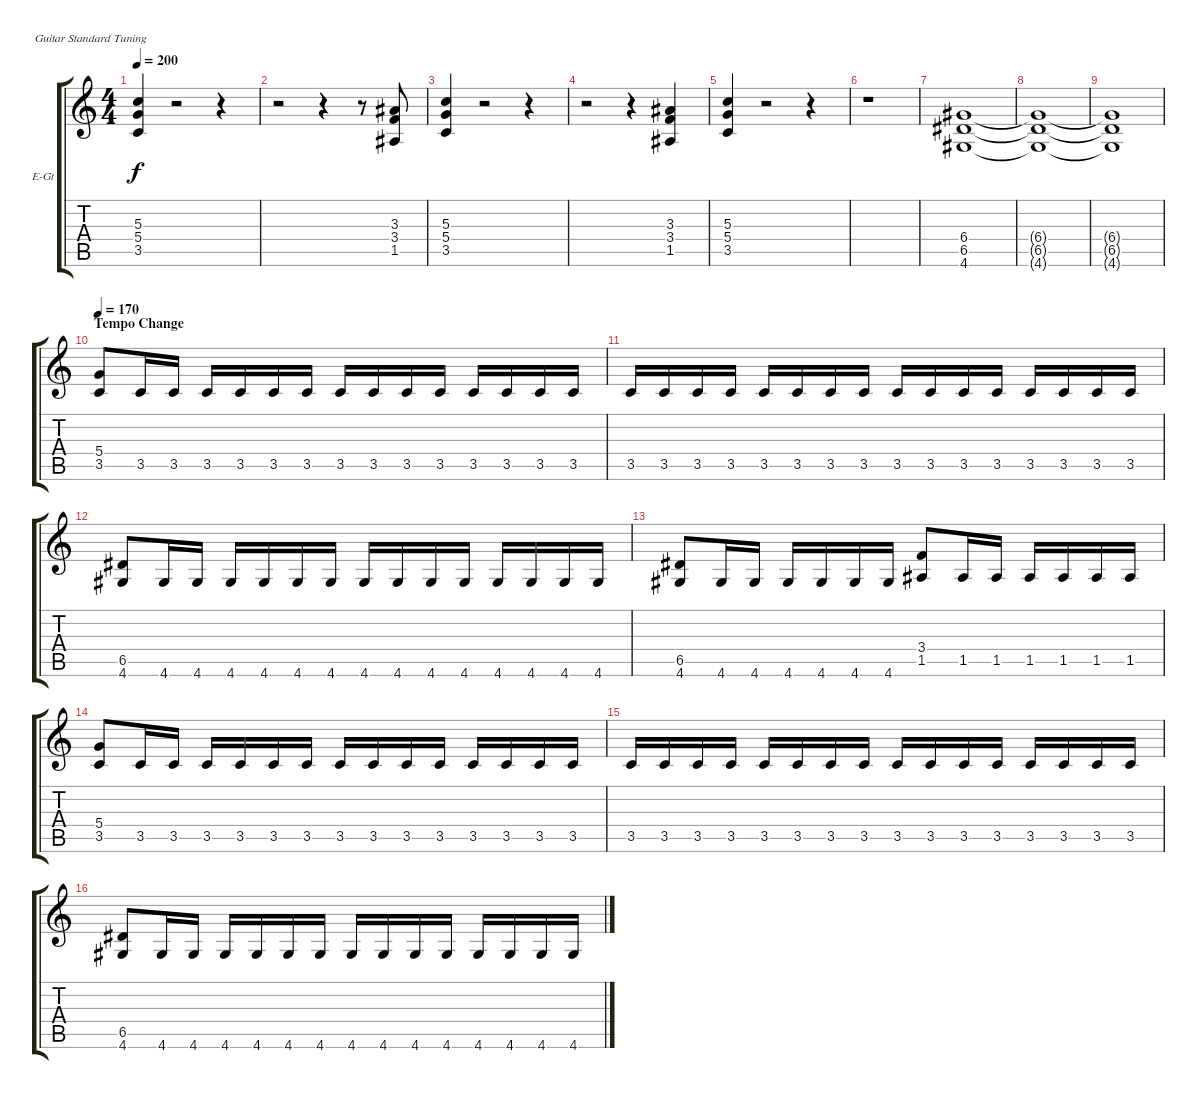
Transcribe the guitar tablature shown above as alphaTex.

\bracketExtendMode groupsimilarinstruments
\firstSystemTrackNameOrientation horizontal
\otherSystemsTrackNameOrientation horizontal
\track ("Guitar 1 " "E-Gt") {instrument overdrivenguitar}
\staff {score tabs}
\tuning (E4 B3 G3 D3 A2 E2)
\ts (4 4)
\section ("" "")
\tempo 200
\clef g2
\ks aminor
(5.3 5.4 3.5).4{dy f} r.2 r.4 |
r.2 r.4 r.8 (3.3 3.4 1.5).8 |
(5.3 5.4 3.5).4 r.2 r.4 |
r.2 r.4 (3.3 3.4 1.5).4 |
(5.3 5.4 3.5).4 r.2 r.4 |
r.1 |
(6.4 6.5 4.6).1 |
(6.4{t} 6.5{t} 4.6{t}).1 |
(6.4{t} 6.5{t} 4.6{t}).1 |
\section ("" "Tempo Change")
\tempo 170
(5.4 3.5).8 3.5.16 3.5.16 3.5.16 3.5.16 3.5.16 3.5.16 3.5.16 3.5.16 3.5.16 3.5.16 3.5.16 3.5.16 3.5.16 3.5.16 |
3.5.16 3.5.16 3.5.16 3.5.16 3.5.16 3.5.16 3.5.16 3.5.16 3.5.16 3.5.16 3.5.16 3.5.16 3.5.16 3.5.16 3.5.16 3.5.16 |
(6.5 4.6).8 4.6.16 4.6.16 4.6.16 4.6.16 4.6.16 4.6.16 4.6.16 4.6.16 4.6.16 4.6.16 4.6.16 4.6.16 4.6.16 4.6.16 |
(6.5 4.6).8 4.6.16 4.6.16 4.6.16 4.6.16 4.6.16 4.6.16 (3.4 1.5).8 1.5.16 1.5.16 1.5.16 1.5.16 1.5.16 1.5.16 |
(5.4 3.5).8 3.5.16 3.5.16 3.5.16 3.5.16 3.5.16 3.5.16 3.5.16 3.5.16 3.5.16 3.5.16 3.5.16 3.5.16 3.5.16 3.5.16 |
3.5.16 3.5.16 3.5.16 3.5.16 3.5.16 3.5.16 3.5.16 3.5.16 3.5.16 3.5.16 3.5.16 3.5.16 3.5.16 3.5.16 3.5.16 3.5.16 |
(6.5 4.6).8 4.6.16 4.6.16 4.6.16 4.6.16 4.6.16 4.6.16 4.6.16 4.6.16 4.6.16 4.6.16 4.6.16 4.6.16 4.6.16 4.6.16
